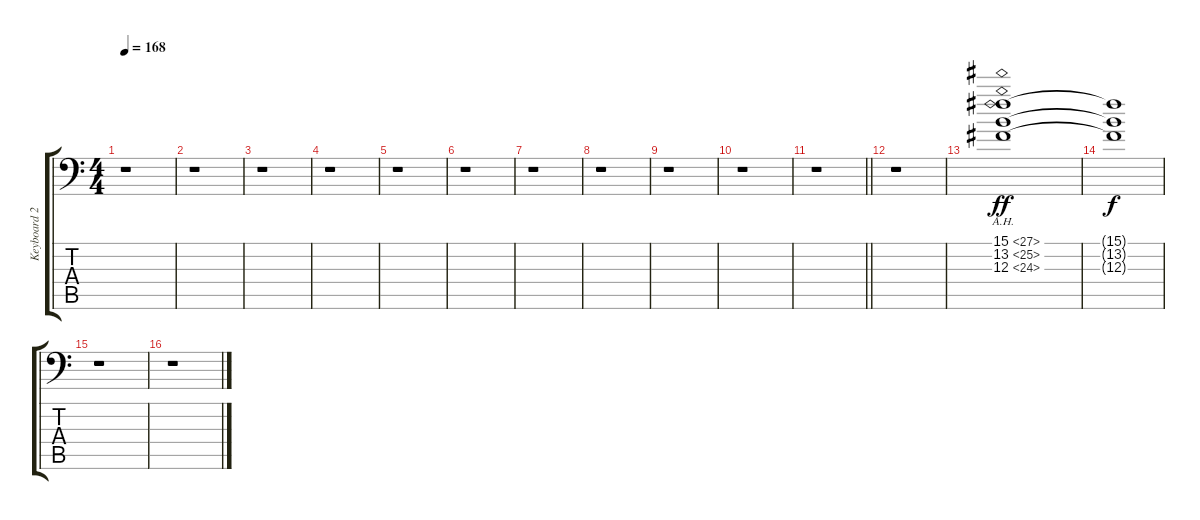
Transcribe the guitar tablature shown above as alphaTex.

\track ("Keyboard 2" "Keyboard 2") {instrument lead2sawtooth}
\staff {score tabs}
\tuning (Eb4 Bb3 Gb3 Db3 Ab2 Eb1) {hide}
\ts (4 4)
\tempo 168
\clef f4
\ks c
r.1{dy f} |
r.1 |
r.1 |
r.1 |
r.1 |
r.1 |
r.1 |
r.1 |
r.1 |
r.1 |
\barLineRight lightlight
r.1 |
\section ("" "")
r.1{volume 0} |
(15.1{ah 12} 13.2{ah 12} 12.3{ah 12}).1{dy ff volume 5 instrument synthstrings1} |
(15.1{t} 13.2{t} 12.3{t}).1{dy f volume 13} |
r.1 |
r.1{volume 0}
